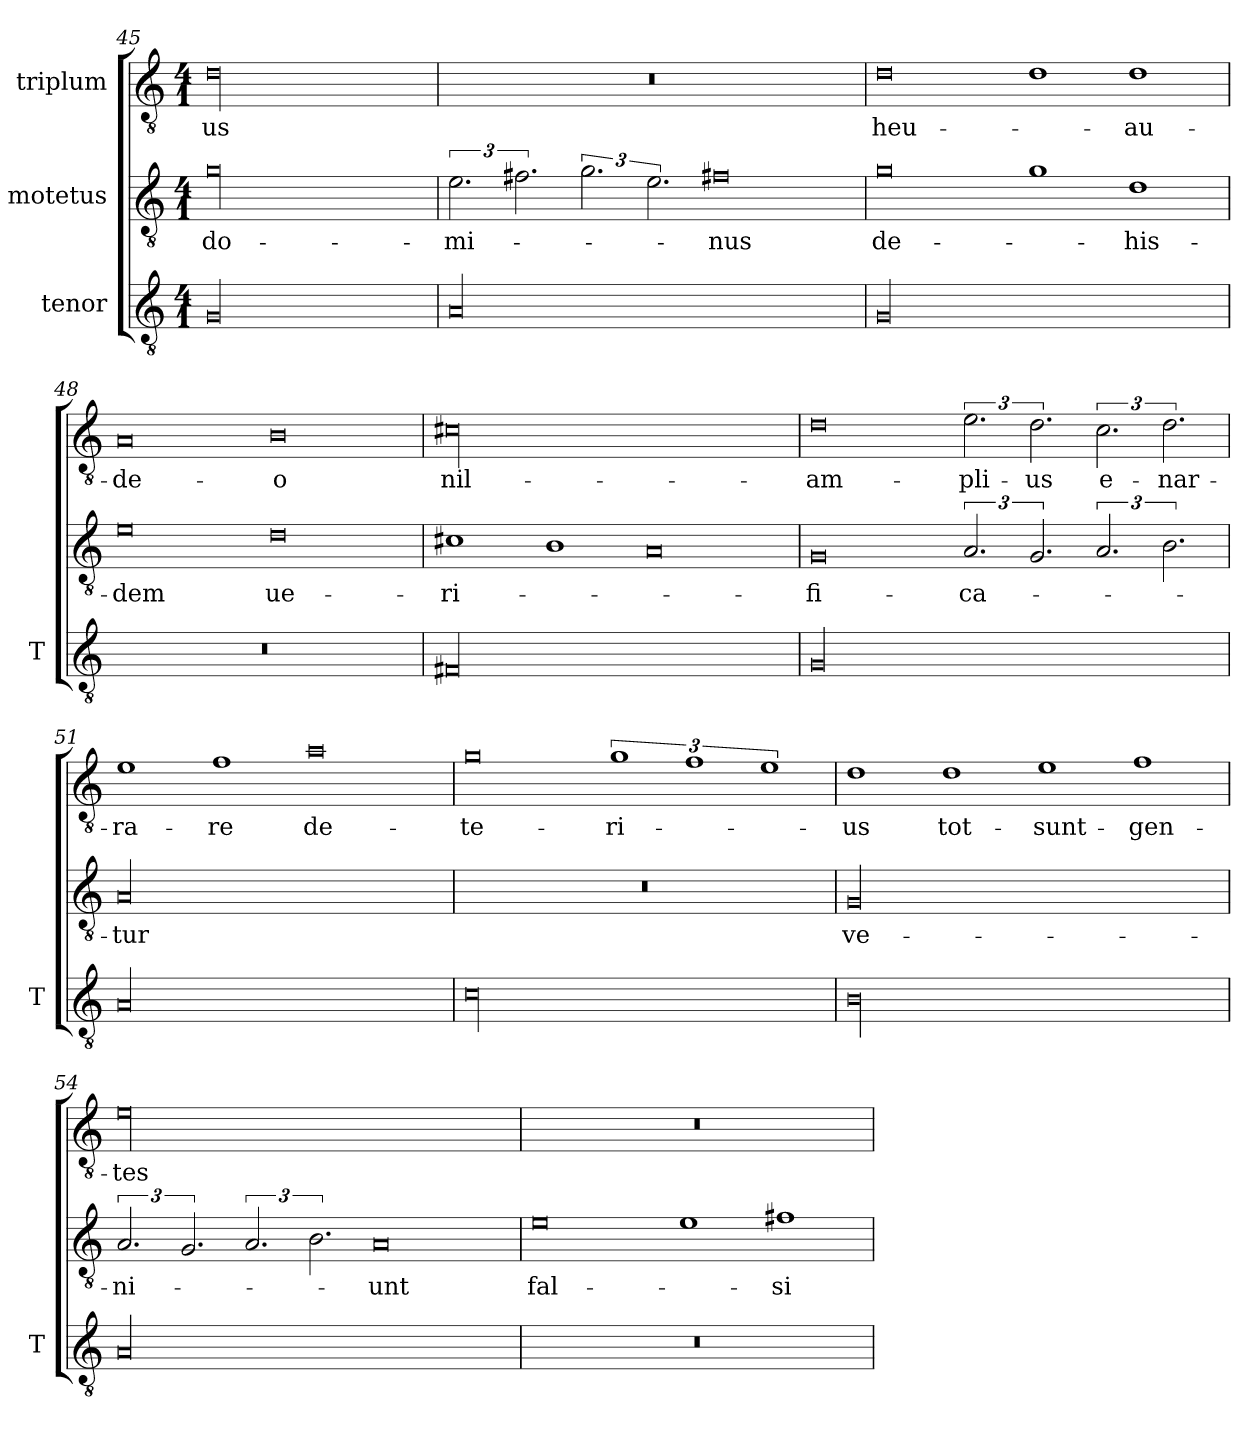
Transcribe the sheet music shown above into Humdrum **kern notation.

**kern	**kern	**text	**kern	**text
*part3	*part2	*part2	*part1	*part1
*staff3	*staff2	*staff2	*staff1	*staff1
*I"tenor	*I"motetus	*	*I"triplum	*
*I'T	*	*	*	*
!!LO:LB:g=z
*clefGv2	*clefGv2	*	*clefGv2	*
*k[]	*k[]	*	*k[]	*
*C:	*C:	*	*C:	*
*M4/1	*M4/1	*	*M4/1	*
=45	=45	=45	=45	=45
00G/	00g\	do-	00d\	-us
=46	=46	=46	=46	=46
00A/	3.ei\	-mi-	00r	.
.	3.f#Xi\	.	.	.
.	3.g\	.	.	.
.	3.e\	.	.	.
.	0f#Xi\	-nus	.	.
=47	=47	=47	=47	=47
00G/	0g\	de-	0d\	heu-
.	1g\	.	1d\	.
.	1d\	his-	1d\	au-
=48	=48	=48	=48	=48
00r	0e\	-dem	0A/	-de-
.	0d\	ue-	0B\	-o
=49	=49	=49	=49	=49
00F#X/	1c#Xi\	-ri-	00c#X\	nil-
.	1B\	.	.	.
.	0A/	.	.	.
=50	=50	=50	=50	=50
00G/	0G/	-fi-	0d\	am-
.	3.A/	-ca-	3.e\	-pli-
.	3.G/	.	3.d\	-us
.	3.A/	.	3.ci\	e-
.	3.B\	.	3.d\	-nar-
!!LO:PB:g=z
=51	=51	=51	=51	=51
00A/	00A/	-tur	1e\	-ra-
.	.	.	1f\	-re
.	.	.	0a\	de-
=52	=52	=52	=52	=52
00c\	00r	.	0g\	-te-
.	.	.	3%2g\	-ri-
.	.	.	3%2f\	.
.	.	.	3%2e\	.
=53	=53	=53	=53	=53
00B\	00G/	ve-	1d\	-us
.	.	.	1d\	tot-
.	.	.	1e\	sunt-
.	.	.	1f\	gen-
=54	=54	=54	=54	=54
00A/	3.A/	-ni-	00e\	-tes
.	3.G/	.	.	.
.	3.A/	.	.	.
.	3.B\	.	.	.
.	0A/	-unt	.	.
=55	=55	=55	=55	=55
00r	0e\	fal-	00r	.
.	1e\	.	.	.
.	1f#X\	-si	.	.
=	=	=	=	=
*-	*-	*-	*-	*-
